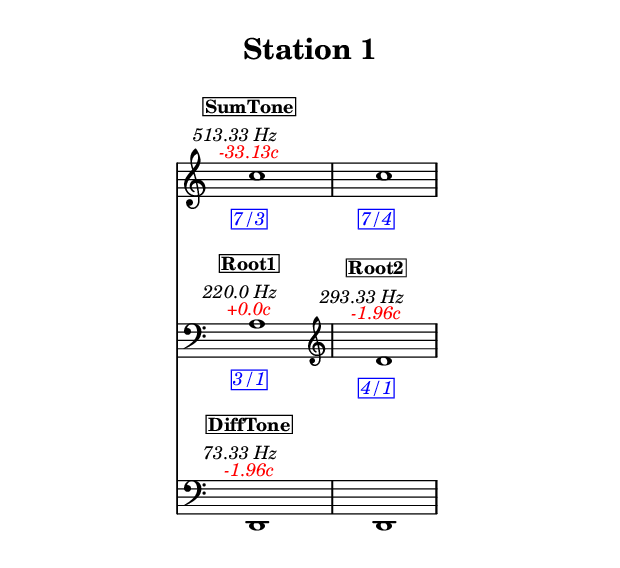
\version "2.20.0"
\language "english"

#(set-default-paper-size "a6" 'portrait)
#(set-global-staff-size 16)

\header {
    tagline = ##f
    title = \markup {
        \pad-around
            #3
            "Station 1"
        }
}

\layout {
    indent = #25
}

\paper {
    systems-per-page = 1
}

\score {
    \new Score
    <<
        \new Staff
        \with
        {
            \remove Time_signature_engraver
        }
        {
            \clef "treble"
            c''1
            - \tweak color #red
            ^ \markup {
                \halign
                    #0
                    \italic
                        {
                            -33.13c
                        }
                }
            ^ \markup {
                \halign
                    #1
                    \italic
                        {
                            513.33
                            Hz
                        }
                }
            ^ \markup {
                \pad-around
                    #1
                    \box
                        \vcenter
                            \halign
                                #0
                                \bold
                                    {
                                        SumTone
                                    }
                }
            - \tweak color #blue
            _ \markup {
                \pad-around
                    #1
                    \box
                        \halign
                            #0
                            \italic
                                {
                                    7/3
                                }
                }
            \override Score.NonMusicalPaperColumn.padding = #5
            \clef "treble"
            c''1
            - \tweak color #blue
            _ \markup {
                \pad-around
                    #1
                    \box
                        \halign
                            #0
                            \italic
                                {
                                    7/4
                                }
                }
        }
        \new Staff
        \with
        {
            \remove Time_signature_engraver
        }
        {
            \clef "bass"
            a1
            - \tweak color #red
            ^ \markup {
                \halign
                    #0
                    \italic
                        {
                            +0.0c
                        }
                }
            ^ \markup {
                \halign
                    #1
                    \italic
                        {
                            220.0
                            Hz
                        }
                }
            ^ \markup {
                \pad-around
                    #1
                    \box
                        \vcenter
                            \halign
                                #0
                                \bold
                                    {
                                        Root1
                                    }
                }
            - \tweak color #blue
            _ \markup {
                \pad-around
                    #1
                    \box
                        \halign
                            #0
                            \italic
                                {
                                    3/1
                                }
                }
            \clef "treble"
            d'1
            - \tweak color #red
            ^ \markup {
                \halign
                    #0
                    \italic
                        {
                            -1.96c
                        }
                }
            ^ \markup {
                \halign
                    #1
                    \italic
                        {
                            293.33
                            Hz
                        }
                }
            ^ \markup {
                \pad-around
                    #1
                    \box
                        \vcenter
                            \halign
                                #0
                                \bold
                                    {
                                        Root2
                                    }
                }
            - \tweak color #blue
            _ \markup {
                \pad-around
                    #1
                    \box
                        \halign
                            #0
                            \italic
                                {
                                    4/1
                                }
                }
        }
        \new Staff
        \with
        {
            \remove Time_signature_engraver
        }
        {
            \clef "bass"
            d,1
            - \tweak color #red
            ^ \markup {
                \halign
                    #0
                    \italic
                        {
                            -1.96c
                        }
                }
            ^ \markup {
                \halign
                    #1
                    \italic
                        {
                            73.33
                            Hz
                        }
                }
            ^ \markup {
                \pad-around
                    #1
                    \box
                        \vcenter
                            \halign
                                #0
                                \bold
                                    {
                                        DiffTone
                                    }
                }
            \clef "bass"
            d,1
        }
    >>
}